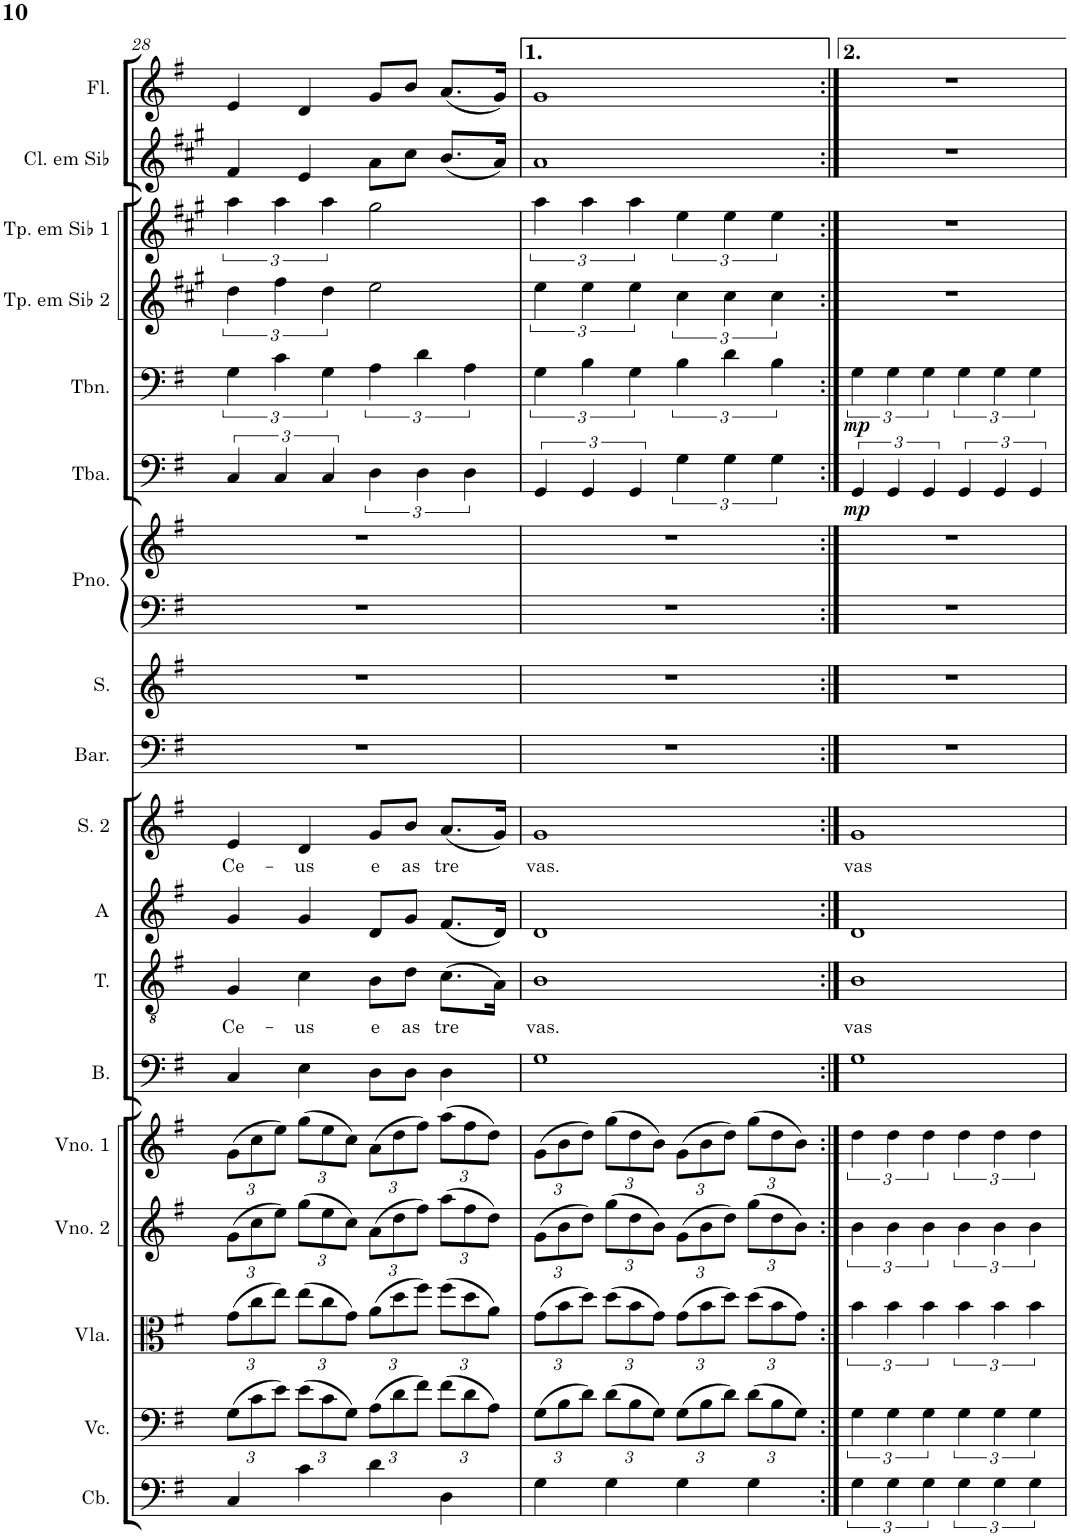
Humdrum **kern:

**kern	**kern	**kern	**kern	**kern	**kern	**kern	**text	**kern	**kern	**text	**kern	**kern	**kern	**kern	**kern	**dynam	**kern	**dynam	**kern	**kern	**kern	**kern
*part18	*part17	*part16	*part15	*part14	*part13	*part12	*part12	*part11	*part10	*part10	*part9	*part8	*part7	*part7	*part6	*part6	*part5	*part5	*part4	*part3	*part2	*part1
*staff19	*staff18	*staff17	*staff16	*staff15	*staff14	*staff13	*staff13	*staff12	*staff11	*staff11	*staff10	*staff9	*staff8	*staff7	*staff6	*staff6	*staff5	*staff5	*staff4	*staff3	*staff2	*staff1
*I"Contrabaixo	*I"Violoncelo	*I"Viola	*I"Violino 2	*I"Violino 1	*I"Baixo	*I"Tenor	*	*I"Alto	*I"Soprano 2	*	*I"Barítono	*I"Soprano	*I"Piano	*	*I"Tuba	*	*I"Trombone	*	*I"Trompete em Sib 2	*I"Trompete em Sib 1	*I"Clarinete em Sib	*I"Flauta Transversal
*I'Cb.	*I'Vc.	*I'Vla.	*I'Vno. 2	*I'Vno. 1	*I'B.	*I'T.	*	*I'A	*I'S. 2	*	*I'Bar.	*I'S.	*I'Pno.	*	*I'Tba.	*	*I'Tbn.	*	*I'Tp. em Sib 2	*I'Tp. em Sib 1	*I'Cl. em Sib	*I'Fl.
!!LO:PB:g=z
*clefF4	*clefF4	*clefC3	*clefG2	*clefG2	*clefF4	*clefGv2	*	*clefG2	*clefG2	*	*clefF4	*clefG2	*clefF4	*clefG2	*clefF4	*	*clefF4	*	*clefG2	*clefG2	*clefG2	*clefG2
*Trd7c12	*	*	*	*	*	*	*	*	*	*	*	*	*	*	*	*	*	*	*Trd1c2	*Trd1c2	*Trd1c2	*
*k[f#]	*k[f#]	*k[f#]	*k[f#]	*k[f#]	*k[f#]	*k[f#]	*	*k[f#]	*k[f#]	*	*k[f#]	*k[f#]	*k[f#]	*k[f#]	*k[f#]	*	*k[f#]	*	*k[f#c#g#]	*k[f#c#g#]	*k[f#c#g#]	*k[f#]
*M4/4	*M4/4	*M4/4	*M4/4	*M4/4	*M4/4	*M4/4	*	*M4/4	*M4/4	*	*M4/4	*M4/4	*M4/4	*M4/4	*M4/4	*	*M4/4	*	*M4/4	*M4/4	*M4/4	*M4/4
*met(c)	*met(c)	*met(c)	*met(c)	*met(c)	*met(c)	*met(c)	*	*met(c)	*met(c)	*	*met(c)	*met(c)	*met(c)	*met(c)	*met(c)	*	*met(c)	*	*met(c)	*met(c)	*met(c)	*met(c)
*	*Xbrackettup	*Xbrackettup	*Xbrackettup	*Xbrackettup	*	*	*	*	*	*	*	*	*	*	*	*	*	*	*	*	*	*
=28	=28	=28	=28	=28	=28	=28	=28	=28	=28	=28	=28	=28	=28	=28	=28	=28	=28	=28	=28	=28	=28	=28
!	!	!	!	!	!	!	!LO:LY:b	!	!	!LO:LY:b	!	!	!	!	!	!	!	!	!	!	!	!
4C/	(12G\L	(12g\L	(12g\L	(12g\L	4C/	4G/	Ce-	4g/	4e/	Ce-	1r	1r	1r	1r	6C/	.	6G\	.	6dd\	6aa\	4f#/	4e/
.	12c\	12cc\	12cc\	12cc\	.	.	.	.	.	.	.	.	.	.	.	.	.	.	.	.	.	.
.	12e\J)	12ee\J)	12ee\J)	12ee\J)	.	.	.	.	.	.	.	.	.	.	6C/	.	6c\	.	6ff#\	6aa\	.	.
!	!	!	!	!	!	!	!LO:LY:b	!	!	!LO:LY:b	!	!	!	!	!	!	!	!	!	!	!	!
4c\	(12e\L	(12ee\L	(12gg\L	(12gg\L	4E\	4c\	-us	4g/	4d/	-us	.	.	.	.	.	.	.	.	.	.	4e/	4d/
.	12c\	12cc\	12ee\	12ee\	.	.	.	.	.	.	.	.	.	.	6C/	.	6G\	.	6dd\	6aa\	.	.
.	12G\J)	12g\J)	12cc\J)	12cc\J)	.	.	.	.	.	.	.	.	.	.	.	.	.	.	.	.	.	.
!	!	!	!	!	!	!	!LO:LY:b	!	!	!LO:LY:b	!	!	!	!	!	!	!	!	!	!	!	!
4d\	(12A\L	(12a\L	(12a\L	(12a\L	8D\L	8B\L	e	8d/L	8g/L	e	.	.	.	.	6D\	.	6A\	.	2ee\	2gg#\	8a\L	8g/L
.	12d\	12dd\	12dd\	12dd\	.	.	.	.	.	.	.	.	.	.	.	.	.	.	.	.	.	.
!	!	!	!	!	!	!	!LO:LY:b	!	!	!LO:LY:b	!	!	!	!	!	!	!	!	!	!	!	!
.	.	.	.	.	8D\J	8d\J	as	8g/J	8b/J	as	.	.	.	.	.	.	.	.	.	.	8cc#\J	8b/J
.	12f#\J)	12ff#\J)	12ff#\J)	12ff#\J)	.	.	.	.	.	.	.	.	.	.	6D\	.	6d\	.	.	.	.	.
!	!	!	!	!	!	!	!LO:LY:b	!	!	!LO:LY:b	!	!	!	!	!	!	!	!	!	!	!	!
4D\	(12f#\L	(12ff#\L	(12aa\L	(12aa\L	4D\	(8.c\L	tre	(8.f#/L	(8.a/L	tre	.	.	.	.	.	.	.	.	.	.	(8.b/L	(8.a/L
.	12d\	12dd\	12ff#\	12ff#\	.	.	.	.	.	.	.	.	.	.	6D\	.	6A\	.	.	.	.	.
.	12A\J)	12a\J)	12dd\J)	12dd\J)	.	.	.	.	.	.	.	.	.	.	.	.	.	.	.	.	.	.
.	.	.	.	.	.	16A\Jk)	.	16d/Jk)	16g/Jk)	.	.	.	.	.	.	.	.	.	.	.	16a/Jk)	16g/Jk)
=29	=29	=29	=29	=29	=29	=29	=29	=29	=29	=29	=29	=29	=29	=29	=29	=29	=29	=29	=29	=29	=29	=29
!	!	!	!	!	!	!	!LO:LY:b	!	!	!LO:LY:b	!	!	!	!	!	!	!	!	!	!	!	!
4G\	(12G\L	(12g\L	(12g\L	(12g\L	1G	1B	vas.	1d	1g	vas.	1r	1r	1r	1r	6GG/	.	6G\	.	6ee\	6aa\	1a	1g
.	12B\	12b\	12b\	12b\	.	.	.	.	.	.	.	.	.	.	.	.	.	.	.	.	.	.
.	12d\J)	12dd\J)	12dd\J)	12dd\J)	.	.	.	.	.	.	.	.	.	.	6GG/	.	6B\	.	6ee\	6aa\	.	.
4G\	(12d\L	(12dd\L	(12gg\L	(12gg\L	.	.	.	.	.	.	.	.	.	.	.	.	.	.	.	.	.	.
.	12B\	12b\	12dd\	12dd\	.	.	.	.	.	.	.	.	.	.	6GG/	.	6G\	.	6ee\	6aa\	.	.
.	12G\J)	12g\J)	12b\J)	12b\J)	.	.	.	.	.	.	.	.	.	.	.	.	.	.	.	.	.	.
4G\	(12G\L	(12g\L	(12g\L	(12g\L	.	.	.	.	.	.	.	.	.	.	6G\	.	6B\	.	6cc#\	6ee\	.	.
.	12B\	12b\	12b\	12b\	.	.	.	.	.	.	.	.	.	.	.	.	.	.	.	.	.	.
.	12d\J)	12dd\J)	12dd\J)	12dd\J)	.	.	.	.	.	.	.	.	.	.	6G\	.	6d\	.	6cc#\	6ee\	.	.
4G\	(12d\L	(12dd\L	(12gg\L	(12gg\L	.	.	.	.	.	.	.	.	.	.	.	.	.	.	.	.	.	.
.	12B\	12b\	12dd\	12dd\	.	.	.	.	.	.	.	.	.	.	6G\	.	6B\	.	6cc#\	6ee\	.	.
.	12G\J)	12g\J)	12b\J)	12b\J)	.	.	.	.	.	.	.	.	.	.	.	.	.	.	.	.	.	.
=30:|!	=30:|!	=30:|!	=30:|!	=30:|!	=30:|!	=30:|!	=30:|!	=30:|!	=30:|!	=30:|!	=30:|!	=30:|!	=30:|!	=30:|!	=30:|!	=30:|!	=30:|!	=30:|!	=30:|!	=30:|!	=30:|!	=30:|!
*	*brackettup	*brackettup	*brackettup	*brackettup	*	*	*	*	*	*	*	*	*	*	*	*	*	*	*	*	*	*
!	!	!	!	!	!	!	!LO:LY:b	!	!	!LO:LY:b	!	!	!	!	!	!LO:DY:b	!	!LO:DY:b	!	!	!	!
6G\	6G\	6b\	6b\	6dd\	1G	1B	vas	1d	1g	vas	1r	1r	1r	1r	6GG/	mp	6G\	mp	1r	1r	1r	1r
6G\	6G\	6b\	6b\	6dd\	.	.	.	.	.	.	.	.	.	.	6GG/	.	6G\	.	.	.	.	.
6G\	6G\	6b\	6b\	6dd\	.	.	.	.	.	.	.	.	.	.	6GG/	.	6G\	.	.	.	.	.
6G\	6G\	6b\	6b\	6dd\	.	.	.	.	.	.	.	.	.	.	6GG/	.	6G\	.	.	.	.	.
6G\	6G\	6b\	6b\	6dd\	.	.	.	.	.	.	.	.	.	.	6GG/	.	6G\	.	.	.	.	.
6G\	6G\	6b\	6b\	6dd\	.	.	.	.	.	.	.	.	.	.	6GG/	.	6G\	.	.	.	.	.
=	=	=	=	=	=	=	=	=	=	=	=	=	=	=	=	=	=	=	=	=	=	=
*-	*-	*-	*-	*-	*-	*-	*-	*-	*-	*-	*-	*-	*-	*-	*-	*-	*-	*-	*-	*-	*-	*-
